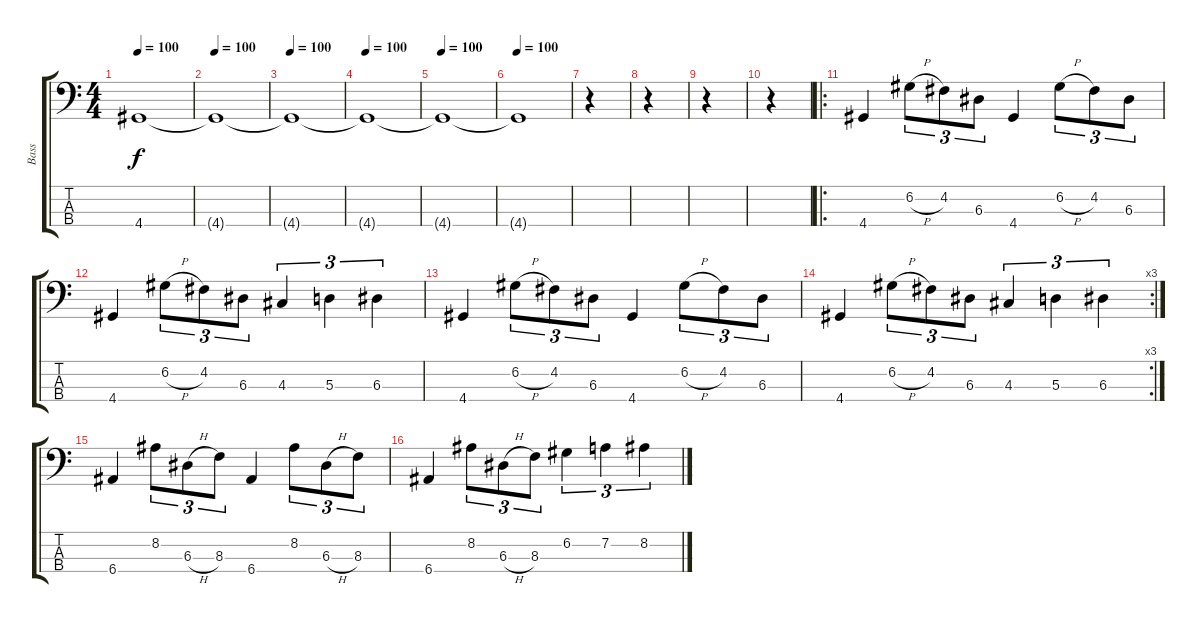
\track ("Bass" "Bass") {instrument electricbassfinger}
\staff {score tabs}
\tuning (G2 D2 A1 E1) {hide}
\ts (4 4)
\tempo 100
\clef f4
\ks c
4.4{t}.1{dy f} |
\tempo 100
4.4{t}.1 |
\tempo 100
4.4{t}.1 |
\tempo 100
4.4{t}.1 |
\tempo 100
4.4{t}.1 |
\tempo 100
4.4{t}.1 |
r.4 |
r.4 |
r.4 |
r.4 |
\ro
4.4.4 6.2{h}.8{tu (3 2)} 4.2.8{tu (3 2)} 6.3.8{tu (3 2)} 4.4.4 6.2{h}.8{tu (3 2)} 4.2.8{tu (3 2)} 6.3.8{tu (3 2)} |
4.4.4 6.2{h}.8{tu (3 2)} 4.2.8{tu (3 2)} 6.3.8{tu (3 2)} 4.3.4{tu (3 2)} 5.3.4{tu (3 2)} 6.3.4{tu (3 2)} |
4.4.4 6.2{h}.8{tu (3 2)} 4.2.8{tu (3 2)} 6.3.8{tu (3 2)} 4.4.4 6.2{h}.8{tu (3 2)} 4.2.8{tu (3 2)} 6.3.8{tu (3 2)} |
\rc 3
4.4.4 6.2{h}.8{tu (3 2)} 4.2.8{tu (3 2)} 6.3.8{tu (3 2)} 4.3.4{tu (3 2)} 5.3.4{tu (3 2)} 6.3.4{tu (3 2)} |
6.4.4 8.2.8{tu (3 2)} 6.3{h}.8{tu (3 2)} 8.3.8{tu (3 2)} 6.4.4 8.2.8{tu (3 2)} 6.3{h}.8{tu (3 2)} 8.3.8{tu (3 2)} |
6.4.4 8.2.8{tu (3 2)} 6.3{h}.8{tu (3 2)} 8.3.8{tu (3 2)} 6.2.4{tu (3 2)} 7.2.4{tu (3 2)} 8.2.4{tu (3 2)}
